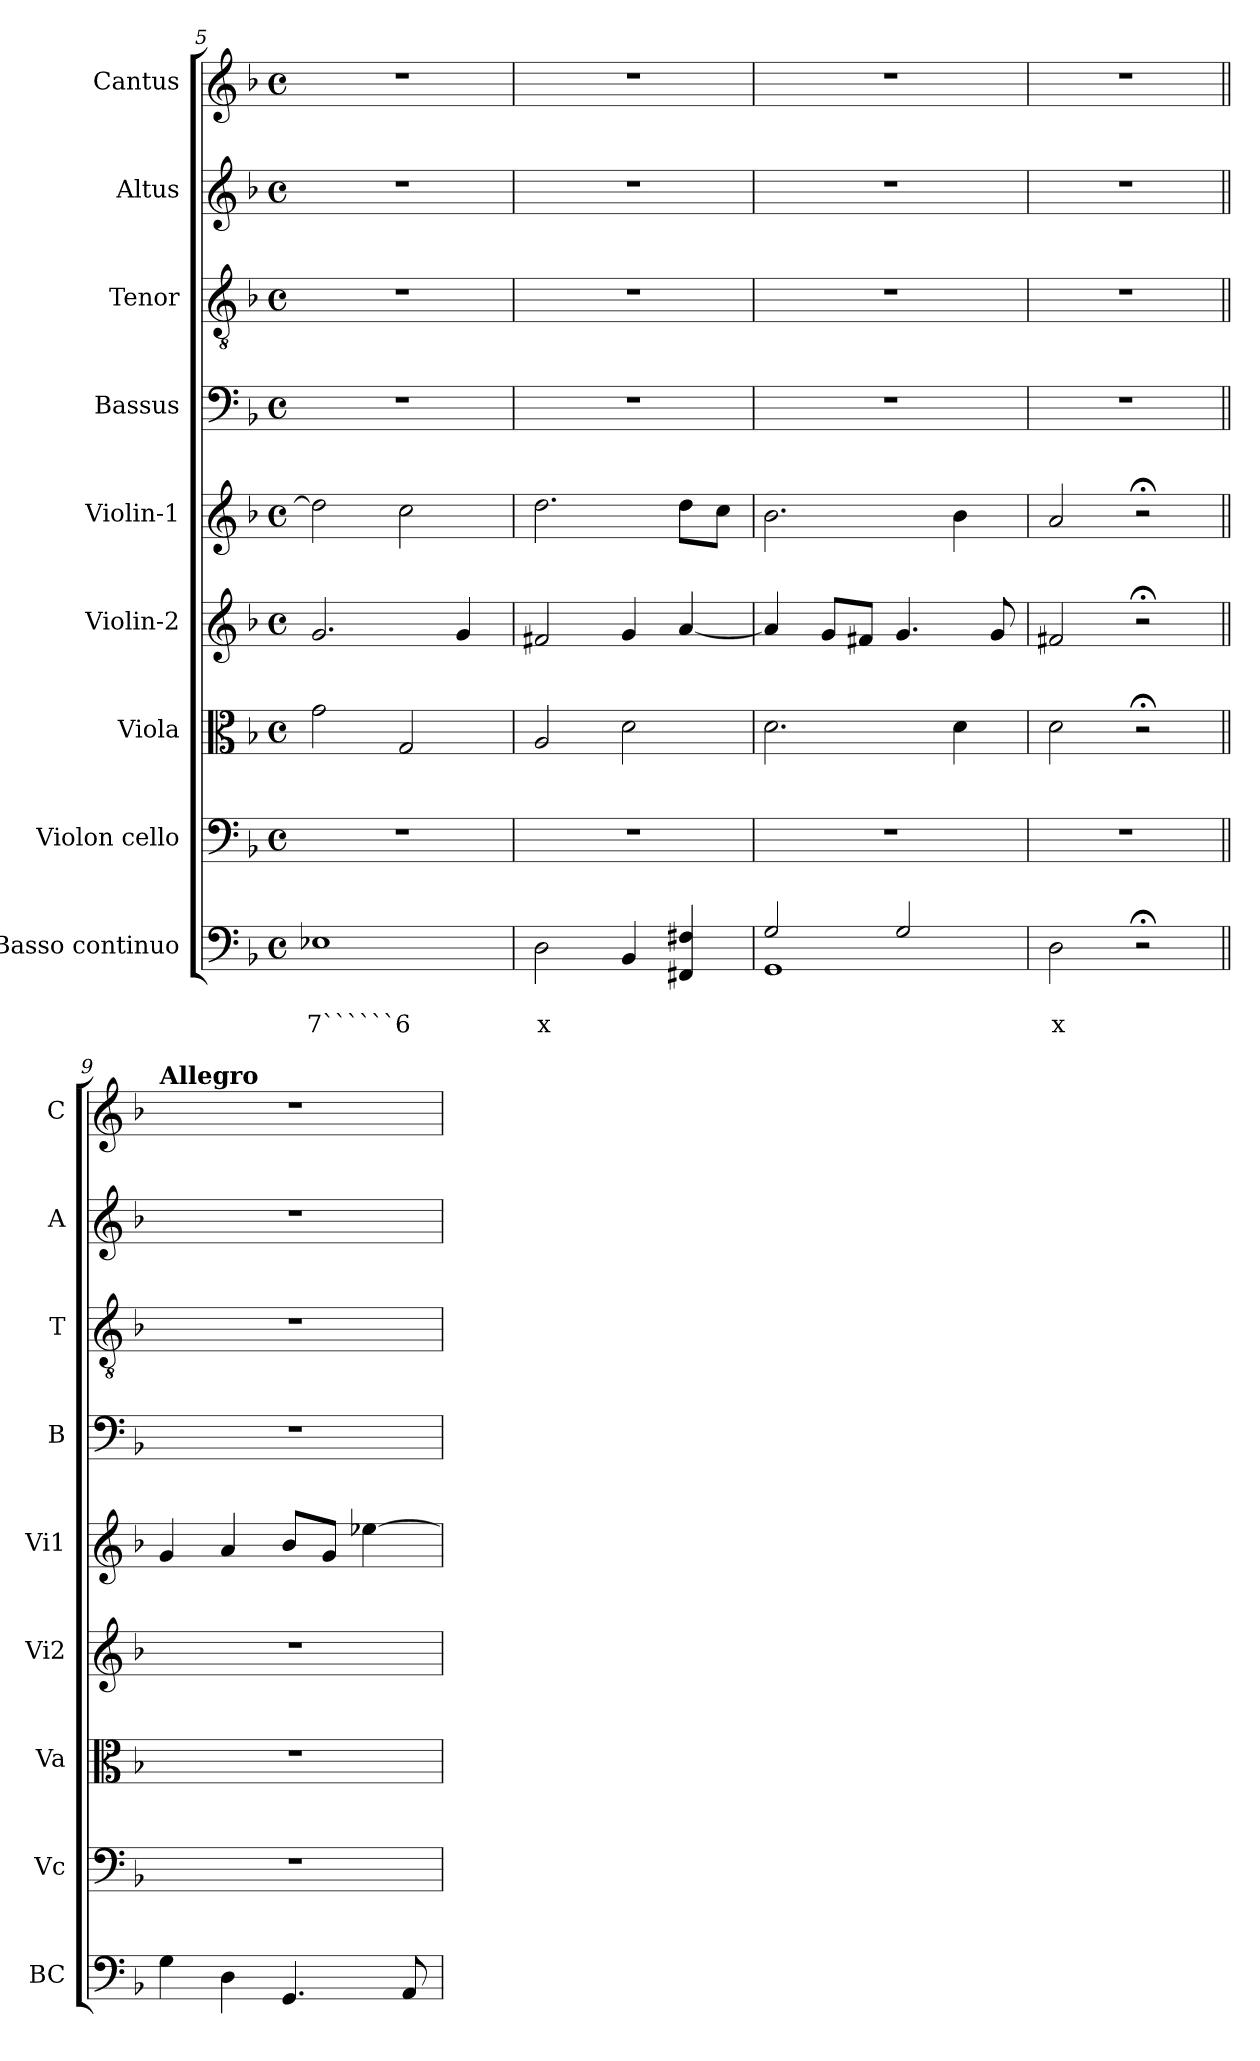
**kern	**text	**text	**kern	**kern	**kern	**kern	**kern	**kern	**kern	**kern
*part9	*part9	*part9	*part8	*part7	*part6	*part5	*part4	*part3	*part2	*part1
*staff9	*staff9	*staff9	*staff8	*staff7	*staff6	*staff5	*staff4	*staff3	*staff2	*staff1
*I"Basso continuo	*	*	*I"Violon cello	*I"Viola	*I"Violin-2	*I"Violin-1	*I"Bassus	*I"Tenor	*I"Altus	*I"Cantus
*I'BC	*	*	*I'Vc	*I'Va	*I'Vi2	*I'Vi1	*I'B	*I'T	*I'A	*I'C
*clefF4	*	*	*clefF4	*clefC3	*clefG2	*clefG2	*clefF4	*clefGv2	*clefG2	*clefG2
*k[b-]	*	*	*k[b-]	*k[b-]	*k[b-]	*k[b-]	*k[b-]	*k[b-]	*k[b-]	*k[b-]
*F:	*	*	*F:	*F:	*F:	*F:	*F:	*F:	*F:	*F:
*M4/4	*	*	*M4/4	*M4/4	*M4/4	*M4/4	*M4/4	*M4/4	*M4/4	*M4/4
*met(c)	*	*	*met(c)	*met(c)	*met(c)	*met(c)	*met(c)	*met(c)	*met(c)	*met(c)
=5	=5	=5	=5	=5	=5	=5	=5	=5	=5	=5
!	!	!LO:LY:b	!	!	!	!	!	!	!	!
1E-X	.	7``````6	1r	2g\	2.g/	2dd\]	1r	1r	1r	1r
.	.	.	.	2G/	.	2cc\	.	.	.	.
.	.	.	.	.	4g/	.	.	.	.	.
=6	=6	=6	=6	=6	=6	=6	=6	=6	=6	=6
!	!	!LO:LY:b	!	!	!	!	!	!	!	!
2D\	.	x	1r	2A/	2f#X/	2.dd\	1r	1r	1r	1r
4BB-/	.	.	.	2d\	4g/	.	.	.	.	.
4FF#X/ 4F#X/	.	.	.	.	[4a/	8dd\L	.	.	.	.
.	.	.	.	.	.	8cc\J	.	.	.	.
=7	=7	=7	=7	=7	=7	=7	=7	=7	=7	=7
*^	*	*	*	*	*	*	*	*	*	*
2G/	1GG	.	.	1r	2.d\	4a/]	2.b-\	1r	1r	1r	1r
.	.	.	.	.	.	8g/L	.	.	.	.	.
.	.	.	.	.	.	8f#X/J	.	.	.	.	.
2G/	.	.	.	.	.	4.g/	.	.	.	.	.
.	.	.	.	.	4d\	.	4b-\	.	.	.	.
.	.	.	.	.	.	8g/	.	.	.	.	.
*v	*v	*	*	*	*	*	*	*	*	*	*
=8	=8	=8	=8	=8	=8	=8	=8	=8	=8	=8
!	!	!LO:LY:b	!	!	!	!	!	!	!	!
2D\	.	x	1r	2d\	2f#X/	2a/	1r	1r	1r	1r
2r;<	.	.	.	2r;<	2r;<	2r;<	.	.	.	.
!!LO:PB:g=z
=9||	=9||	=9||	=9||	=9||	=9||	=9||	=9||	=9||	=9||	=9||
!	!	!	!	!	!	!	!	!	!	!LO:TX:a:B:t=Allegro
4G\	.	.	1r	1r	1r	4g/	1r	1r	1r	1r
4D\	.	.	.	.	.	4a/	.	.	.	.
4.GG/	.	.	.	.	.	8b-/L	.	.	.	.
.	.	.	.	.	.	8g/J	.	.	.	.
.	.	.	.	.	.	[4ee-X\	.	.	.	.
8AA/	.	.	.	.	.	.	.	.	.	.
=	=	=	=	=	=	=	=	=	=	=
*-	*-	*-	*-	*-	*-	*-	*-	*-	*-	*-
